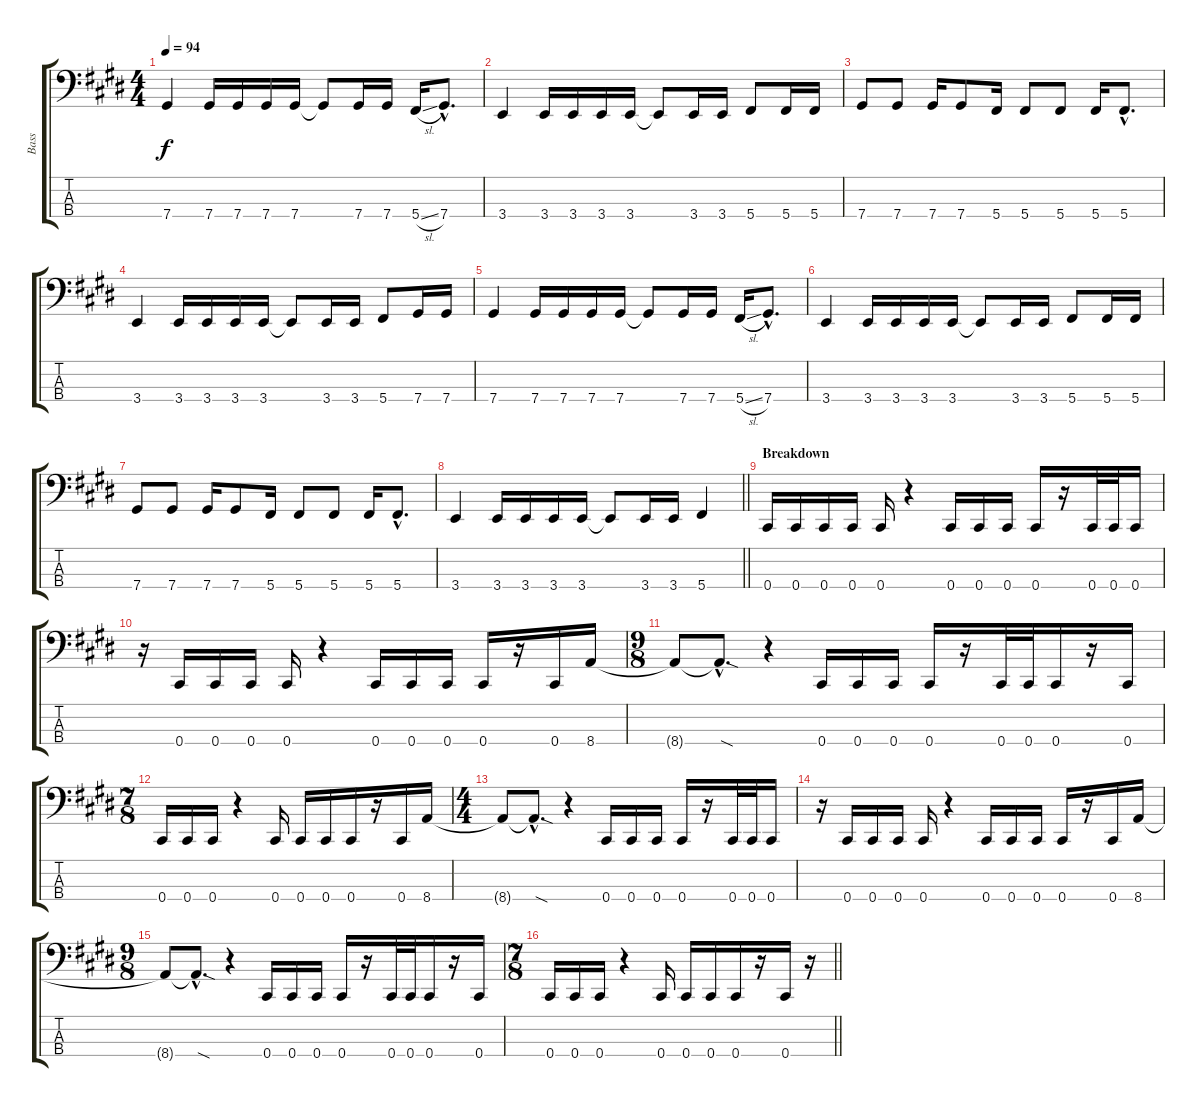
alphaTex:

\track ("Bass" "Bass") {instrument electricbasspick}
\staff {score tabs}
\tuning (Gb2 Db2 Ab1 Db1) {hide}
\ts (4 4)
\tempo 94
\clef f4
\ks e
7.4.4{dy f} 7.4.16 7.4.16 7.4.16 7.4.16 7.4{t}.8 7.4.16 7.4.16 5.4{sl}.16 7.4{hac}.8{d} |
3.4.4 3.4.16 3.4.16 3.4.16 3.4.16 3.4{t}.8 3.4.16 3.4.16 5.4.8 5.4.16 5.4.16 |
7.4.8 7.4.8 7.4.16 7.4.8 5.4.16 5.4.8 5.4.8 5.4.16 5.4{hac}.8{d} |
3.4.4 3.4.16 3.4.16 3.4.16 3.4.16 3.4{t}.8 3.4.16 3.4.16 5.4.8 7.4.16 7.4.16 |
7.4.4 7.4.16 7.4.16 7.4.16 7.4.16 7.4{t}.8 7.4.16 7.4.16 5.4{sl}.16 7.4{hac}.8{d} |
3.4.4 3.4.16 3.4.16 3.4.16 3.4.16 3.4{t}.8 3.4.16 3.4.16 5.4.8 5.4.16 5.4.16 |
7.4.8 7.4.8 7.4.16 7.4.8 5.4.16 5.4.8 5.4.8 5.4.16 5.4{hac}.8{d} |
\barLineRight lightlight
3.4.4 3.4.16 3.4.16 3.4.16 3.4.16 3.4{t}.8 3.4.16 3.4.16 5.4.4 |
\section ("" "Breakdown")
0.4.16 0.4.16 0.4.16 0.4.16 0.4.16 r.4 0.4.16 0.4.16 0.4.16 0.4.16 r.16 0.4.32 0.4.32 0.4.16 |
r.16 0.4.16 0.4.16 0.4.16 0.4.16 r.4 0.4.16 0.4.16 0.4.16 0.4.16 r.16 0.4.16 8.4.16 |
\ts (9 8)
8.4{t}.8 8.4{sod hac t}.8{d} r.4 0.4.16 0.4.16 0.4.16 0.4.16 r.16 0.4.32 0.4.32 0.4.16 r.16 0.4.16 |
\ts (7 8)
0.4.16 0.4.16 0.4.16 r.4 0.4.16 0.4.16 0.4.16 0.4.16 r.16 0.4.16 8.4.16 |
\ts (4 4)
8.4{t}.8 8.4{sod hac t}.8{d} r.4 0.4.16 0.4.16 0.4.16 0.4.16 r.16 0.4.32 0.4.32 0.4.16 |
r.16 0.4.16 0.4.16 0.4.16 0.4.16 r.4 0.4.16 0.4.16 0.4.16 0.4.16 r.16 0.4.16 8.4.16 |
\ts (9 8)
8.4{t}.8 8.4{sod hac t}.8{d} r.4 0.4.16 0.4.16 0.4.16 0.4.16 r.16 0.4.32 0.4.32 0.4.16 r.16 0.4.16 |
\ts (7 8)
\barLineRight lightlight
0.4.16 0.4.16 0.4.16 r.4 0.4.16 0.4.16 0.4.16 0.4.16 r.16 0.4.16 r.16
